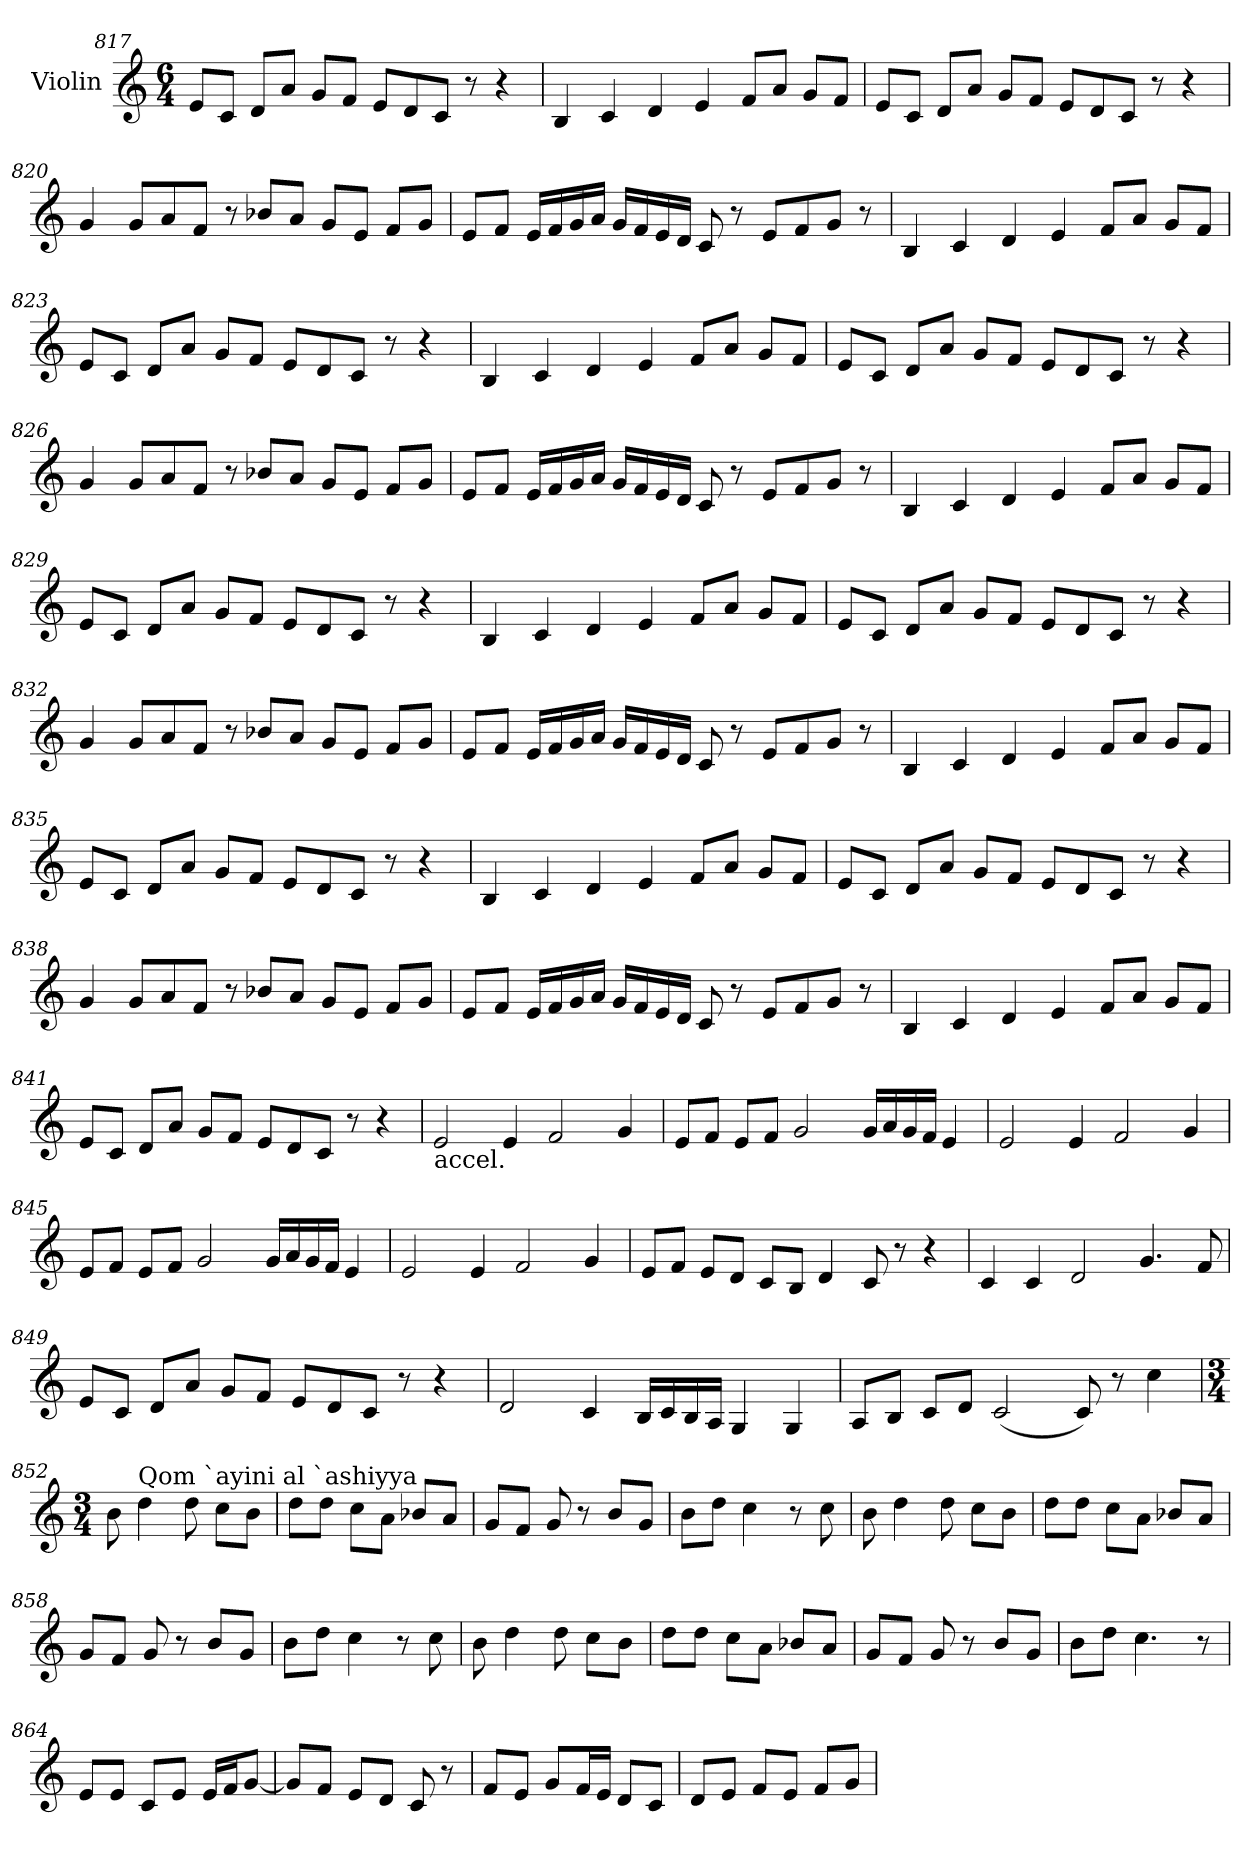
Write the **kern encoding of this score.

**kern
*part1
*staff1
*I"Violin
*clefG2
*k[]
*C:
*M6/4
=817
8e/L
8c/J
8d/L
8a/J
8g/L
8f/J
8e/L
8d/
8c/J
8r
4r
!!LO:LB:g=z
=818
4B/
4c/
4d/
4e/
8f/L
8a/J
8g/L
8f/J
=819
8e/L
8c/J
8d/L
8a/J
8g/L
8f/J
8e/L
8d/
8c/J
8r
4r
=820
4g/
8g/L
8a/
8f/J
8r
8b-X/L
8a/J
8g/L
8e/J
8f/L
8g/J
!!LO:LB:g=z
=821
8e/L
8f/J
16e/LL
16f/
16g/
16a/JJ
16g/LL
16f/
16e/
16d/JJ
8c/
8r
8e/L
8f/
8g/J
8r
=822
4B/
4c/
4d/
4e/
8f/L
8a/J
8g/L
8f/J
=823
8e/L
8c/J
8d/L
8a/J
8g/L
8f/J
8e/L
8d/
8c/J
8r
4r
!!LO:LB:g=z
=824
4B/
4c/
4d/
4e/
8f/L
8a/J
8g/L
8f/J
=825
8e/L
8c/J
8d/L
8a/J
8g/L
8f/J
8e/L
8d/
8c/J
8r
4r
=826
4g/
8g/L
8a/
8f/J
8r
8b-X/L
8a/J
8g/L
8e/J
8f/L
8g/J
!!LO:LB:g=z
=827
8e/L
8f/J
16e/LL
16f/
16g/
16a/JJ
16g/LL
16f/
16e/
16d/JJ
8c/
8r
8e/L
8f/
8g/J
8r
=828
4B/
4c/
4d/
4e/
8f/L
8a/J
8g/L
8f/J
=829
8e/L
8c/J
8d/L
8a/J
8g/L
8f/J
8e/L
8d/
8c/J
8r
4r
!!LO:LB:g=z
=830
4B/
4c/
4d/
4e/
8f/L
8a/J
8g/L
8f/J
=831
8e/L
8c/J
8d/L
8a/J
8g/L
8f/J
8e/L
8d/
8c/J
8r
4r
=832
4g/
8g/L
8a/
8f/J
8r
8b-X/L
8a/J
8g/L
8e/J
8f/L
8g/J
!!LO:LB:g=z
=833
8e/L
8f/J
16e/LL
16f/
16g/
16a/JJ
16g/LL
16f/
16e/
16d/JJ
8c/
8r
8e/L
8f/
8g/J
8r
=834
4B/
4c/
4d/
4e/
8f/L
8a/J
8g/L
8f/J
=835
8e/L
8c/J
8d/L
8a/J
8g/L
8f/J
8e/L
8d/
8c/J
8r
4r
!!LO:PB:g=z
=836
4B/
4c/
4d/
4e/
8f/L
8a/J
8g/L
8f/J
=837
8e/L
8c/J
8d/L
8a/J
8g/L
8f/J
8e/L
8d/
8c/J
8r
4r
=838
4g/
8g/L
8a/
8f/J
8r
8b-X/L
8a/J
8g/L
8e/J
8f/L
8g/J
!!LO:LB:g=z
=839
8e/L
8f/J
16e/LL
16f/
16g/
16a/JJ
16g/LL
16f/
16e/
16d/JJ
8c/
8r
8e/L
8f/
8g/J
8r
=840
4B/
4c/
4d/
4e/
8f/L
8a/J
8g/L
8f/J
=841
8e/L
8c/J
8d/L
8a/J
8g/L
8f/J
8e/L
8d/
8c/J
8r
4r
!!LO:LB:g=z
=842
!LO:TX:b:t=accel.
2e/
4e/
2f/
4g/
=843
8e/L
8f/J
8e/L
8f/J
2g/
16g/LL
16a/
16g/
16f/JJ
4e/
=844
2e/
4e/
2f/
4g/
=845
8e/L
8f/J
8e/L
8f/J
2g/
16g/LL
16a/
16g/
16f/JJ
4e/
!!LO:LB:g=z
=846
2e/
4e/
2f/
4g/
=847
8e/L
8f/J
8e/L
8d/J
8c/L
8B/J
4d/
8c/
8r
4r
=848
4c/
4c/
2d/
4.g/
8f/
!!LO:LB:g=z
=849
8e/L
8c/J
8d/L
8a/J
8g/L
8f/J
8e/L
8d/
8c/J
8r
4r
=850
2d/
4c/
16B/LL
16c/
16B/
16A/JJ
4G/
4G/
=851
8A/L
8B/J
8c/L
8d/J
(2c/
8c/)
8r
4cc\
!!LO:LB:g=z
=852
*M3/4
*MM55
8b\
!LO:TX:a:t=Qom `ayini al `ashiyya
4dd\
8dd\
8cc\L
8b\J
=853
8dd\L
8dd\J
8cc\L
8a\J
8b-X/L
8a/J
=854
8g/L
8f/J
8g/
8r
8b/L
8g/J
=855
8b\L
8dd\J
4cc\
8r
8cc\
=856
8b\
4dd\
8dd\
8cc\L
8b\J
=857
8dd\L
8dd\J
8cc\L
8a\J
8b-X/L
8a/J
!!LO:LB:g=z
=858
8g/L
8f/J
8g/
8r
8b/L
8g/J
=859
8b\L
8dd\J
4cc\
8r
8cc\
=860
8b\
4dd\
8dd\
8cc\L
8b\J
=861
8dd\L
8dd\J
8cc\L
8a\J
8b-X/L
8a/J
=862
8g/L
8f/J
8g/
8r
8b/L
8g/J
=863
8b\L
8dd\J
4.cc\
8r
!!LO:LB:g=z
=864
8e/L
8e/J
8c/L
8e/J
16e/LL
16f/J
[8g/J
=865
8g/L]
8f/J
8e/L
8d/J
8c/
8r
=866
8f/L
8e/J
8g/L
16f/L
16e/JJ
8d/L
8c/J
=867
8d/L
8e/J
8f/L
8e/J
8f/L
8g/J
=
*-
